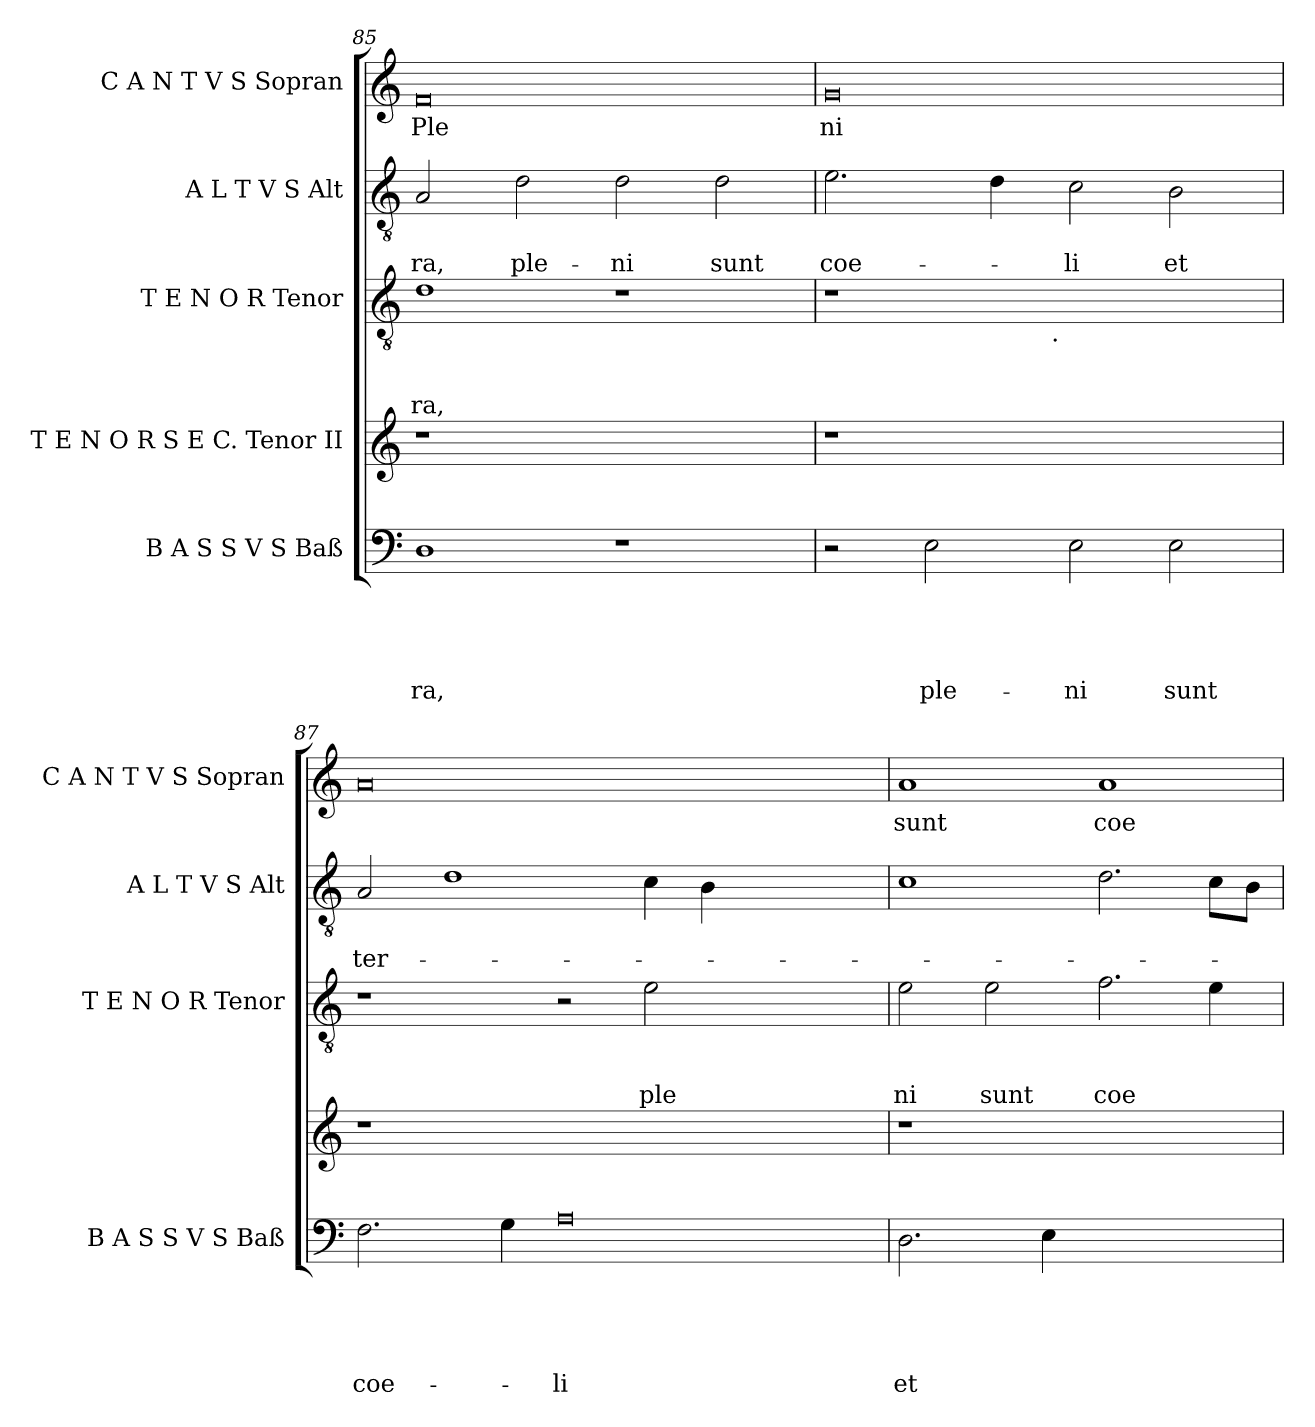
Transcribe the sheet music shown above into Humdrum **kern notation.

**kern	**text	**text	**text	**text	**text	**kern	**kern	**text	**text	**text	**kern	**text	**text	**kern	**text
*part5	*part5	*part5	*part5	*part5	*part5	*part4	*part3	*part3	*part3	*part3	*part2	*part2	*part2	*part1	*part1
*staff5	*staff5	*staff5	*staff5	*staff5	*staff5	*staff4	*staff3	*staff3	*staff3	*staff3	*staff2	*staff2	*staff2	*staff1	*staff1
*I"B A S S V S Baß	*	*	*	*	*	*I"T E N O R S E C. Tenor II	*I"T E N O R Tenor	*	*	*	*I"A L T V S Alt	*	*	*I"C A N T V S Sopran	*
*I'B A S S V S Baß	*	*	*	*	*	*	*I'T E N O R Tenor	*	*	*	*I'A L T V S Alt	*	*	*I'C A N T V S Sopran	*
*clefF4	*	*	*	*	*	*clefG2	*clefGv2	*	*	*	*clefGv2	*	*	*clefG2	*
*k[]	*	*	*	*	*	*k[]	*k[]	*	*	*	*k[]	*	*	*k[]	*
*C:	*	*	*	*	*	*C:	*C:	*	*	*	*C:	*	*	*C:	*
=85	=85	=85	=85	=85	=85	=85	=85	=85	=85	=85	=85	=85	=85	=85	=85
!	!	!	!	!	!LO:LY:b	!	!	!	!	!LO:LY:b	!	!	!LO:LY:b	!	!LO:LY:b
1D	.	.	.	.	-ra,	1r	1d	.	.	-ra,	2A/	.	-ra,	0f	Ple
!	!	!	!	!	!	!	!	!	!	!	!	!	!LO:LY:b	!	!
.	.	.	.	.	.	.	.	.	.	.	2d\	.	ple-	.	.
!	!	!	!	!	!	!	!	!	!	!	!	!	!LO:LY:b	!	!
1r	.	.	.	.	.	1ryy	1r	.	.	.	2d\	.	-ni	.	.
!	!	!	!	!	!	!	!	!	!	!	!	!	!LO:LY:b	!	!
.	.	.	.	.	.	.	.	.	.	.	2d\	.	sunt	.	.
=86	=86	=86	=86	=86	=86	=86	=86	=86	=86	=86	=86	=86	=86	=86	=86
!	!	!	!	!	!	!	!	!	!	!	!	!	!LO:LY:b	!	!LO:LY:b
*	*	*	*	*	*	*	*^	*	*	*	*	*	*	*	*
2r	.	.	.	.	.	1r	1r	2ryy	.	.	.	2.e\	.	coe-	0g	ni
!	!	!	!	!	!LO:LY:b	!	!	!	!	!	!	!	!	!	!	!
2E\	.	.	.	.	ple-	.	.	4...ryy	.	.	.	.	.	.	.	.
.	.	.	.	.	.	.	.	.	.	.	.	4d\	.	.	.	.
!	!	!	!	!	!	!	!	!LO:TX:b:t=.	!	!	!	!	!	!	!	!
.	.	.	.	.	.	.	.	1ryy	.	.	.	.	.	.	.	.
!	!	!	!	!	!LO:LY:b	!	!	!	!	!	!	!	!	!LO:LY:b	!	!
2E\	.	.	.	.	-ni	1ryy	1ryy	.	.	.	.	2c\	.	-li	.	.
!	!	!	!	!	!LO:LY:b	!	!	!	!	!	!	!	!	!LO:LY:b	!	!
2E\	.	.	.	.	sunt	.	.	.	.	.	.	2B\	.	et	.	.
.	.	.	.	.	.	.	.	32ryy	.	.	.	.	.	.	.	.
=87	=87	=87	=87	=87	=87	=87	=87	=87	=87	=87	=87	=87	=87	=87	=87	=87
!	!	!	!	!	!LO:LY:b	!	!	!	!	!	!	!	!	!LO:LY:b	!	!
*	*	*	*	*	*	*	*v	*v	*	*	*	*	*	*	*	*
2.F\	.	.	.	.	coe-	1r	1r	.	.	.	2A/	.	ter-	0a	.
.	.	.	.	.	.	.	.	.	.	.	1d	.	.	.	.
4G\	.	.	.	.	.	.	.	.	.	.	.	.	.	.	.
!	!	!	!	!	!LO:LY:b	!	!	!	!	!	!	!	!	!	!
0A	.	.	.	.	-li	0ryy	2r	.	.	.	.	.	.	.	.
!	!	!	!	!	!	!	!	!	!	!LO:LY:b	!	!	!	!	!
.	.	.	.	.	.	.	2e\	.	.	ple	4c\	.	.	.	.
.	.	.	.	.	.	.	.	.	.	.	4B\	.	.	.	.
.	.	.	.	.	.	.	1ryy	.	.	.	1ryy	.	.	1ryy	.
=88	=88	=88	=88	=88	=88	=88	=88	=88	=88	=88	=88	=88	=88	=88	=88
!	!	!	!	!	!LO:LY:b	!	!	!	!	!LO:LY:b	!	!	!	!	!LO:LY:b
2.D\	.	.	.	.	et	1r	2e\	.	.	ni	1c	.	.	1a	sunt
!	!	!	!	!	!	!	!	!	!	!LO:LY:b	!	!	!	!	!
.	.	.	.	.	.	.	2e\	.	.	sunt	.	.	.	.	.
4E\	.	.	.	.	.	.	.	.	.	.	.	.	.	.	.
!	!	!	!	!	!	!	!	!	!	!LO:LY:b	!	!	!	!	!LO:LY:b
1ryy	.	.	.	.	.	1ryy	2.f\	.	.	coe	2.d\	.	.	1a	coe
.	.	.	.	.	.	.	4e\	.	.	.	8c\L	.	.	.	.
.	.	.	.	.	.	.	.	.	.	.	8B\J	.	.	.	.
=	=	=	=	=	=	=	=	=	=	=	=	=	=	=	=
*-	*-	*-	*-	*-	*-	*-	*-	*-	*-	*-	*-	*-	*-	*-	*-
